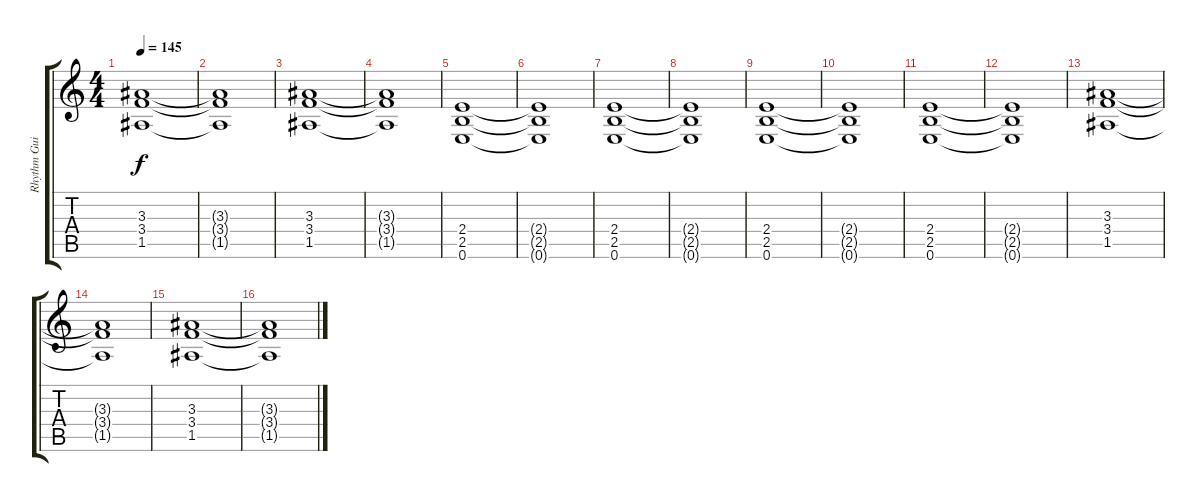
\track ("Rhythm Guitar" "Rhythm Gui") {instrument distortionguitar}
\staff {score tabs}
\tuning (E4 B3 G3 D3 A2 E2) {hide}
\ts (4 4)
\tempo 145
\clef g2
\ks c
(3.3 3.4 1.5).1{dy f} |
(3.3{t} 3.4{t} 1.5{t}).1 |
(3.3 3.4 1.5).1 |
(3.3{t} 3.4{t} 1.5{t}).1 |
(2.4 2.5 0.6).1 |
(2.4{t} 2.5{t} 0.6{t}).1 |
(2.4 2.5 0.6).1 |
(2.4{t} 2.5{t} 0.6{t}).1 |
(2.4 2.5 0.6).1 |
(2.4{t} 2.5{t} 0.6{t}).1 |
(2.4 2.5 0.6).1 |
(2.4{t} 2.5{t} 0.6{t}).1 |
(3.3 3.4 1.5).1 |
(3.3{t} 3.4{t} 1.5{t}).1 |
(3.3 3.4 1.5).1 |
(3.3{t} 3.4{t} 1.5{t}).1
